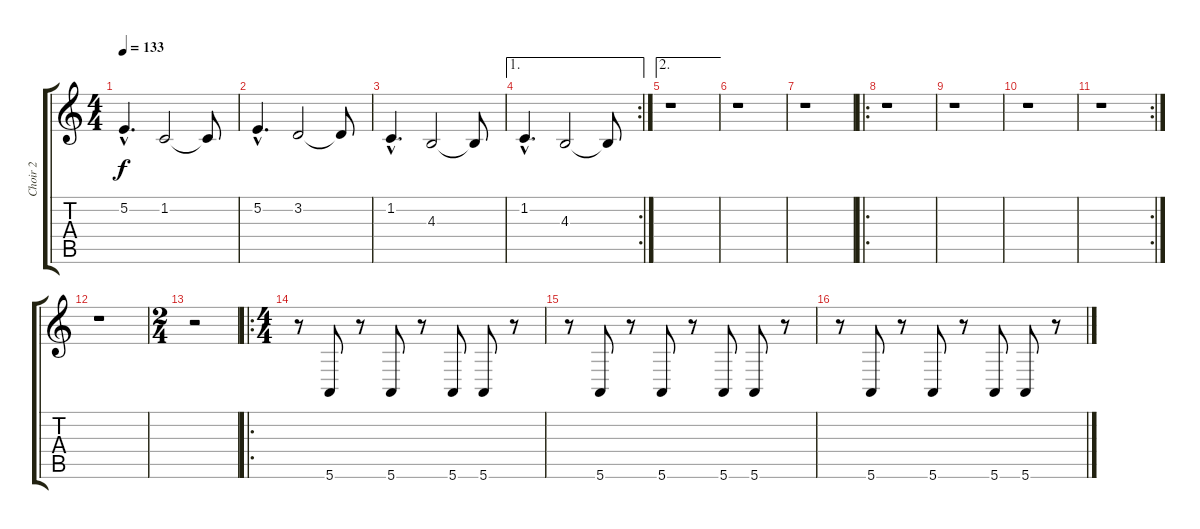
\track ("Choir 2" "Choir 2") {instrument lead6voice}
\staff {score tabs}
\tuning (E4 B3 G3 D3 A2 E2) {hide}
\ts (4 4)
\tempo 133
\clef g2
\ks c
5.2{hac}.4{d dy f} 1.2.2 1.2{t}.8 |
5.2{hac}.4{d} 3.2.2 3.2{t}.8 |
1.2{hac}.4{d} 4.3.2 4.3{t}.8 |
\ae 1
\rc 2
1.2{hac}.4{d} 4.3.2 4.3{t}.8 |
\ae 2
r.1 |
r.1 |
r.1 |
\ro
r.1 |
r.1 |
r.1 |
\rc 2
r.1 |
r.1 |
\ts (2 4)
r.2 |
\ro
\ts (4 4)
r.8 5.6.8 r.8 5.6.8 r.8 5.6.8 5.6.8 r.8 |
r.8 5.6.8 r.8 5.6.8 r.8 5.6.8 5.6.8 r.8 |
r.8 5.6.8 r.8 5.6.8 r.8 5.6.8 5.6.8 r.8
